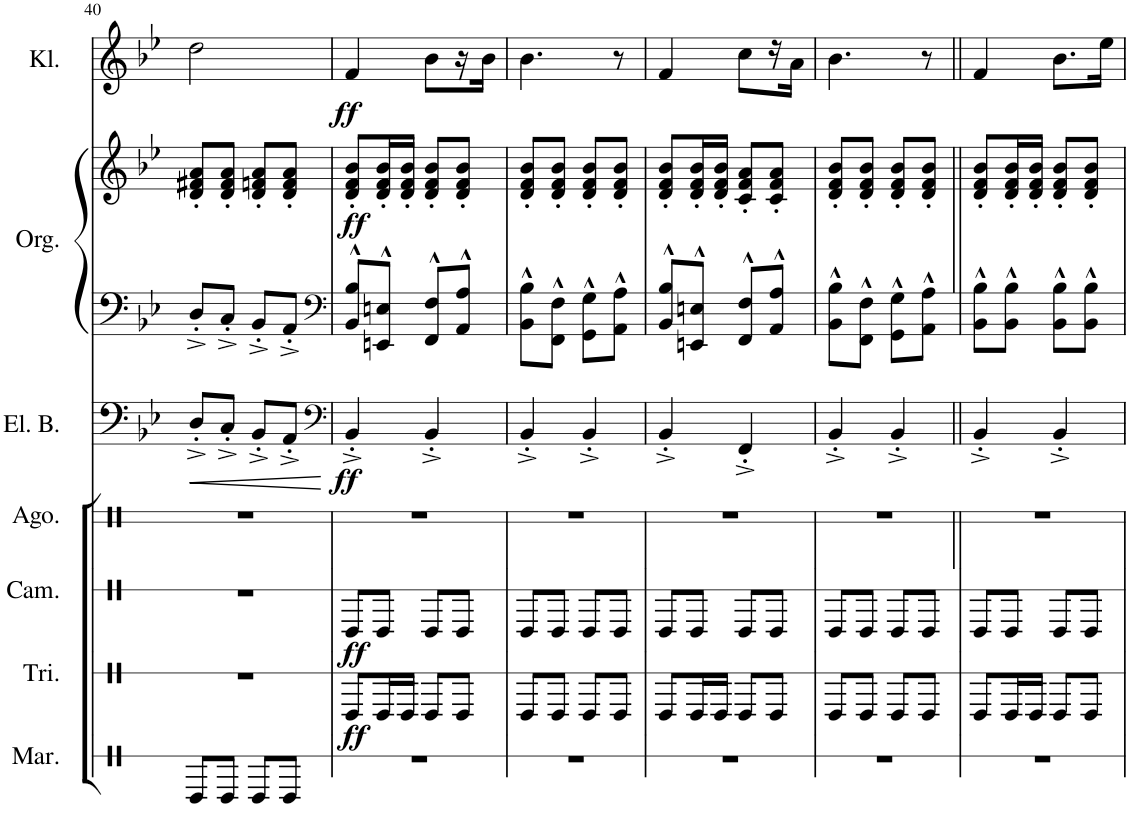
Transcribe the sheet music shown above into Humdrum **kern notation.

**kern	**kern	**dynam	**kern	**dynam	**kern	**kern	**dynam	**kern	**kern	**dynam	**kern	**dynam
*part7	*part6	*part6	*part5	*part5	*part4	*part3	*part3	*part2	*part2	*part2	*part1	*part1
*staff8	*staff7	*staff7	*staff6	*staff6	*staff5	*staff4	*staff4	*staff3	*staff2	*staff2/3	*staff1	*staff1
*I"Maracas	*I"Triangel	*	*I"Campana/Cowbell	*	*I"Agogo	*I"Electric Bass	*	*I"Orgel	*	*	*I"Klarinette	*
*I'Mar.	*I'Tri.	*	*I'Cam.	*	*I'Ago.	*I'El. B.	*	*I'Org.	*	*	*I'Kl.	*
!!LO:PB:g=z
*clefX	*clefX	*	*clefX	*	*clefX	*clefF4	*	*clefF4	*clefG2	*	*clefG2	*
*	*	*	*	*	*	*	*	*	*	*	*Trd1c2	*
*k[]	*k[]	*	*k[]	*	*k[]	*k[b-e-]	*	*k[b-e-]	*k[b-e-]	*	*k[b-e-]	*
*	*	*	*	*	*	*B-:	*	*B-:	*B-:	*	*B-:	*
*M2/4	*M2/4	*	*M2/4	*	*M2/4	*M2/4	*	*M2/4	*M2/4	*	*M2/4	*
=40	=40	=40	=40	=40	=40	=40	=40	=40	=40	=40	=40	=40
!	!	!	!	!	!	!	!LO:HP:b	!	!	!	!	!
8e/L	2r	.	2r	.	2r	8D'^/L	<	8D'^/L	8d/' 8f#X/' 8a/'L	.	2dd\	.
8e/J	.	.	.	.	.	8C'^/J	.	8C'^/J	8d/' 8f#/' 8a/'J	.	.	.
8e/L	.	.	.	.	.	8BB-'^/L	.	8BB-'^/L	8d/' 8fn/' 8a/'L	.	.	.
8e/J	.	.	.	.	.	8AA'^/J	.	8AA'^/J	8d/' 8f/' 8a/'J	.	.	.
.	.	.	.	.	.	.	[	.	.	.	.	.
=41	=41	=41	=41	=41	=41	=41	=41	=41	=41	=41	=41	=41
*	*	*	*	*	*	*clefF4	*	*clefF4	*	*	*	*
!	!	!LO:DY:b	!	!LO:DY:b	!	!	!LO:DY:b	!	!	!LO:DY:b	!	!LO:DY:b
2r	8e/L	ff	8e/L	ff	2r	4BB-'^/	ff	8BB-/^^ 8B-/^^L	8d/' 8f/' 8b-/'L	ff	4f/	ff
.	16e/L	.	8e/J	.	.	.	.	8EEn/^^ 8En/^^J	16d/' 16f/' 16b-/'L	.	.	.
.	16e/JJ	.	.	.	.	.	.	.	16d/' 16f/' 16b-/'JJ	.	.	.
.	8e/L	.	8e/L	.	.	4BB-'^/	.	8FF/^^ 8F/^^L	8d/' 8f/' 8b-/'L	.	8b-\L	.
.	8e/J	.	8e/J	.	.	.	.	8AA/^^ 8A/^^J	8d/' 8f/' 8b-/'J	.	16r	.
.	.	.	.	.	.	.	.	.	.	.	16b-\JJ	.
=42	=42	=42	=42	=42	=42	=42	=42	=42	=42	=42	=42	=42
2r	8e/L	.	8e/L	.	2r	4BB-'^/	.	8BB-\^^ 8B-\^^L	8d/' 8f/' 8b-/'L	.	4.b-\	.
.	8e/J	.	8e/J	.	.	.	.	8FF\^^ 8F\^^J	8d/' 8f/' 8b-/'J	.	.	.
.	8e/L	.	8e/L	.	.	4BB-'^/	.	8GG\^^ 8G\^^L	8d/' 8f/' 8b-/'L	.	.	.
.	8e/J	.	8e/J	.	.	.	.	8AA\^^ 8A\^^J	8d/' 8f/' 8b-/'J	.	8r	.
=43	=43	=43	=43	=43	=43	=43	=43	=43	=43	=43	=43	=43
2r	8e/L	.	8e/L	.	2r	4BB-'^/	.	8BB-/^^ 8B-/^^L	8d/' 8f/' 8b-/'L	.	4f/	.
.	16e/L	.	8e/J	.	.	.	.	8EEn/^^ 8En/^^J	16d/' 16f/' 16b-/'L	.	.	.
.	16e/JJ	.	.	.	.	.	.	.	16d/' 16f/' 16b-/'JJ	.	.	.
.	8e/L	.	8e/L	.	.	4FF'^/	.	8FF/^^ 8F/^^L	8c/' 8f/' 8a/'L	.	8cc\L	.
.	8e/J	.	8e/J	.	.	.	.	8AA/^^ 8A/^^J	8c/' 8f/' 8a/'J	.	16r	.
.	.	.	.	.	.	.	.	.	.	.	16a\JJ	.
=44	=44	=44	=44	=44	=44	=44	=44	=44	=44	=44	=44	=44
2r	8e/L	.	8e/L	.	2r	4BB-'^/	.	8BB-\^^ 8B-\^^L	8d/' 8f/' 8b-/'L	.	4.b-\	.
.	8e/J	.	8e/J	.	.	.	.	8FF\^^ 8F\^^J	8d/' 8f/' 8b-/'J	.	.	.
.	8e/L	.	8e/L	.	.	4BB-'^/	.	8GG\^^ 8G\^^L	8d/' 8f/' 8b-/'L	.	.	.
.	8e/J	.	8e/J	.	.	.	.	8AA\^^ 8A\^^J	8d/' 8f/' 8b-/'J	.	8r	.
=45||	=45||	=45||	=45||	=45||	=45||	=45||	=45||	=45||	=45||	=45||	=45||	=45||
2r	8e/L	.	8e/L	.	2r	4BB-'^/	.	8BB-\^^ 8B-\^^L	8d/' 8f/' 8b-/'L	.	4f/	.
.	16e/L	.	8e/J	.	.	.	.	8BB-\^^ 8B-\^^J	16d/' 16f/' 16b-/'L	.	.	.
.	16e/JJ	.	.	.	.	.	.	.	16d/' 16f/' 16b-/'JJ	.	.	.
.	8e/L	.	8e/L	.	.	4BB-'^/	.	8BB-\^^ 8B-\^^L	8d/' 8f/' 8b-/'L	.	8.b-\L	.
.	8e/J	.	8e/J	.	.	.	.	8BB-\^^ 8B-\^^J	8d/' 8f/' 8b-/'J	.	.	.
.	.	.	.	.	.	.	.	.	.	.	16ee-\Jk	.
=	=	=	=	=	=	=	=	=	=	=	=	=
*-	*-	*-	*-	*-	*-	*-	*-	*-	*-	*-	*-	*-
